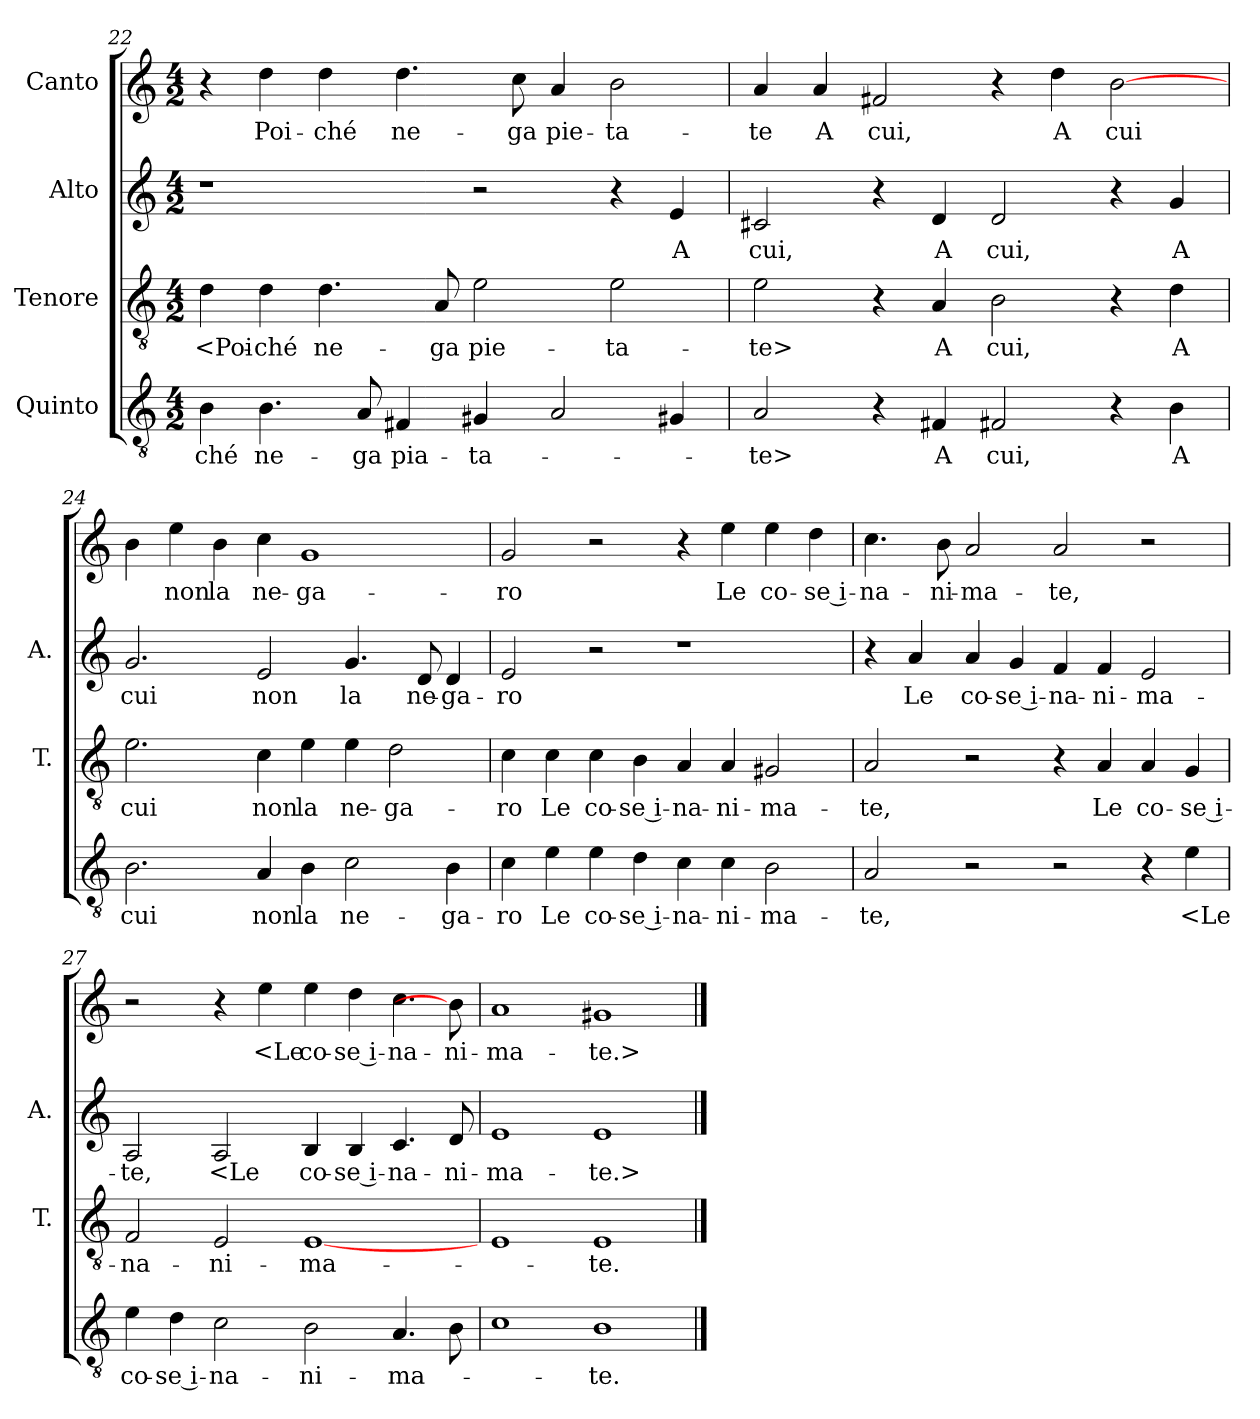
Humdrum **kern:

**kern	**text	**kern	**text	**kern	**text	**kern	**text
*part4	*part4	*part3	*part3	*part2	*part2	*part1	*part1
*staff4	*staff4	*staff3	*staff3	*staff2	*staff2	*staff1	*staff1
*I"Quinto	*	*I"Tenore	*	*I"Alto	*	*I"Canto	*
*	*	*I'T.	*	*I'A.	*	*	*
*clefGv2	*	*clefGv2	*	*clefG2	*	*clefG2	*
*k[]	*	*k[]	*	*k[]	*	*k[]	*
*M4/2	*	*M4/2	*	*M4/2	*	*M4/2	*
=22	=22	=22	=22	=22	=22	=22	=22
4B	-ché	4d	<Poi-	1r	.	4r	.
4.B	ne-	4d	-ché	.	.	4dd	Poi-
.	.	4.d	ne-	.	.	4dd	-ché
8A	-ga	.	.	.	.	.	.
4F#X	pia-	.	.	.	.	4.dd	ne-
.	.	8A	-ga	.	.	.	.
4G#X	-ta-	2e	pie-	2r	.	.	.
.	.	.	.	.	.	8cc	-ga
2A	.	.	.	.	.	4a	pie-
.	.	2e	-ta-	4r	.	2b	-ta-
4G#X	.	.	.	4e	A	.	.
=23	=23	=23	=23	=23	=23	=23	=23
2A	-te>	2e	-te>	2c#X	cui,	4a	-te
.	.	.	.	.	.	4a	A
4r	.	4r	.	4r	.	2f#X	cui,
4F#X	A	4A	A	4d	A	.	.
2F#X	cui,	2B	cui,	2d	cui,	4r	.
.	.	.	.	.	.	4dd	A
4r	.	4r	.	4r	.	[2b	cui
4B	A	4d	A	4g	A	.	.
=24	=24	=24	=24	=24	=24	=24	=24
2.B	cui	2.e	cui	2.g	cui	4b	.
.	.	.	.	.	.	4ee	non
.	.	.	.	.	.	4b	la
4A	non	4c	non	2e	non	4cc	ne-
4B	la	4e	la	.	.	1g	-ga-
2c	ne-	4e	ne-	4.g	la	.	.
.	.	2d	-ga-	.	.	.	.
.	.	.	.	8d	ne-	.	.
4B	-ga-	.	.	4d	-ga-	.	.
=25	=25	=25	=25	=25	=25	=25	=25
4c	-ro	4c	-ro	2e	-ro	2g	-ro
4e	Le	4c	Le	.	.	.	.
4e	co-	4c	co-	2r	.	2r	.
4d	-se i-	4B	-se i-	.	.	.	.
4c	-na-	4A	-na-	1r	.	4r	.
4c	-ni-	4A	-ni-	.	.	4ee	Le
2B	-ma-	2G#X	-ma-	.	.	4ee	co-
.	.	.	.	.	.	4dd	-se i-
=26	=26	=26	=26	=26	=26	=26	=26
2A	-te,	2A	-te,	4r	.	4.cc	-na-
.	.	.	.	4a	Le	.	.
.	.	.	.	.	.	8b	-ni-
2r	.	2r	.	4a	co-	2a	-ma-
.	.	.	.	4g	-se i-	.	.
2r	.	4r	.	4f	-na-	2a	-te,
.	.	4A	Le	4f	-ni-	.	.
4r	.	4A	co-	2e	-ma-	2r	.
4e	<Le	4G	-se i-	.	.	.	.
=27	=27	=27	=27	=27	=27	=27	=27
4e	co-	2F	-na-	2A	-te,	2r	.
4d	-se i-	.	.	.	.	.	.
2c	-na-	2E	-ni-	2A	<Le	4r	.
.	.	.	.	.	.	4ee	<Le
2B	-ni-	[1E	-ma-	4B	co-	4ee	co-
.	.	.	.	4B	-se i-	4dd	-se i-
4.A	-ma-	.	.	4.c	-na-	4.cc	-na-
8B	.	.	.	8d	-ni-	8b]	-ni-
=28	=28	=28	=28	=28	=28	=28	=28
1c	.	1E	.	1e	-ma-	1a	-ma-
1B	-te.	1E	-te.	1e	-te.>	1g#X	-te.>
==	==	==	==	==	==	==	==
*-	*-	*-	*-	*-	*-	*-	*-
